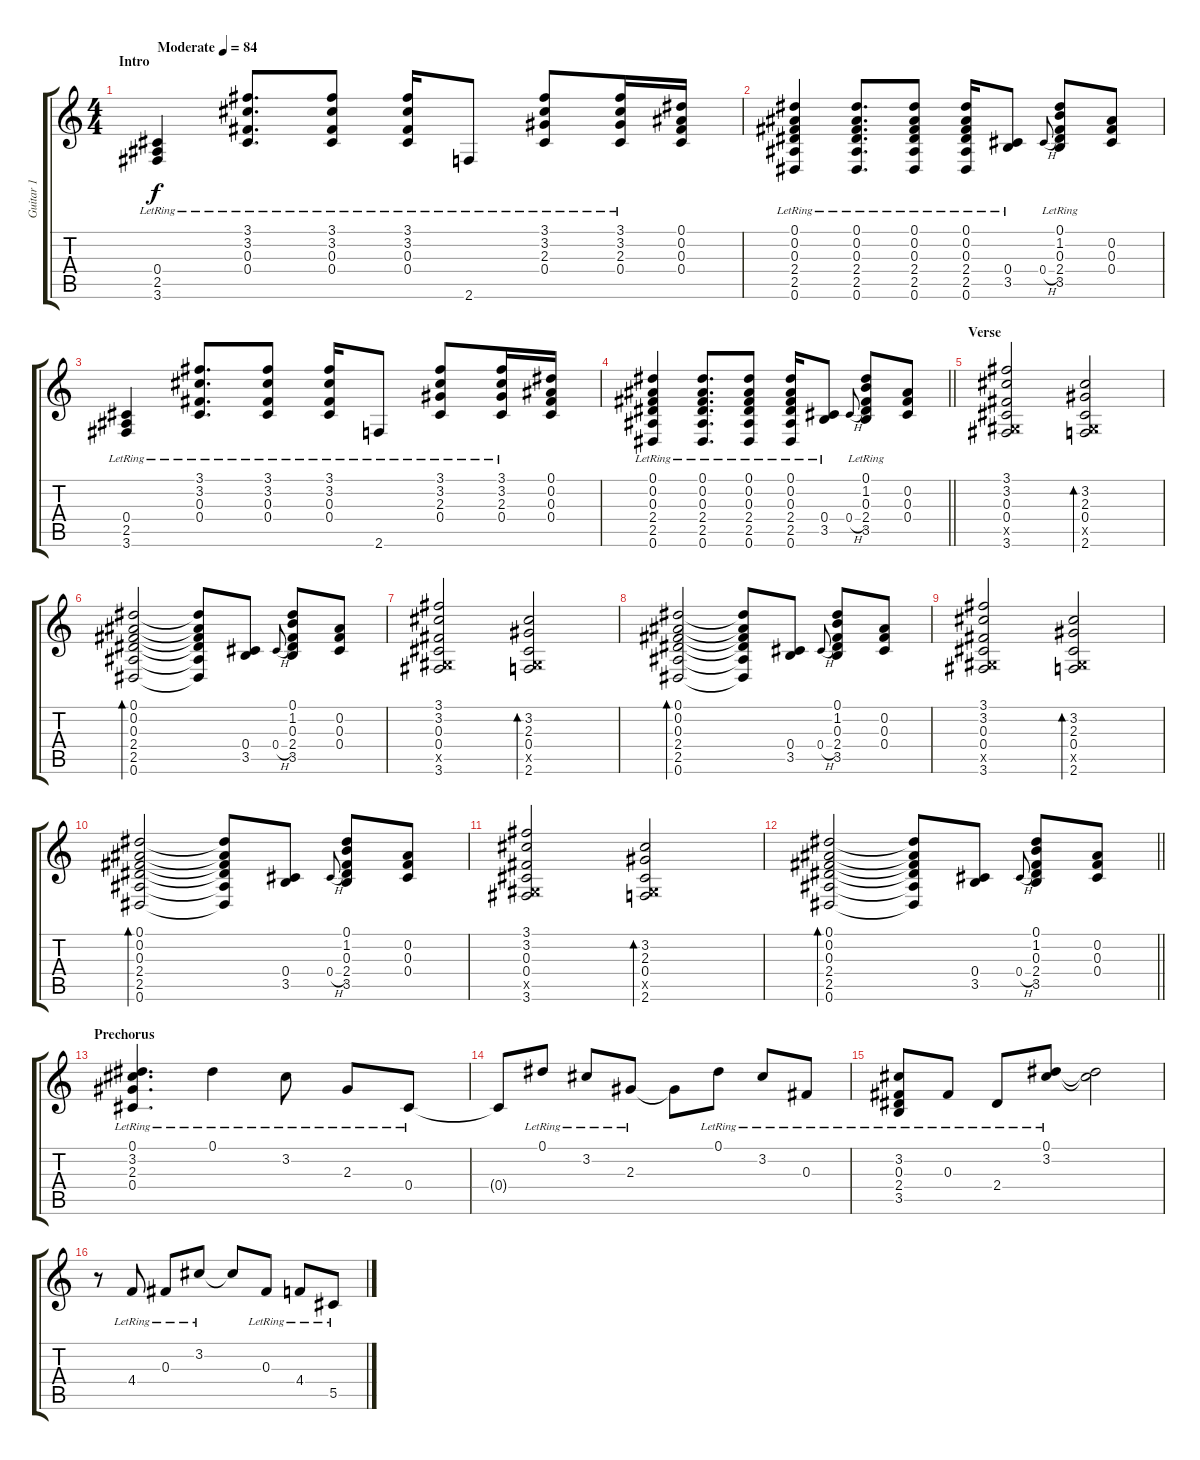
\track ("Guitar 1" "Guitar 1") {instrument electricguitarclean}
\staff {score tabs}
\tuning (Eb4 Bb3 Gb3 Db3 Ab2 Eb2) {hide}
\ts (4 4)
\section ("" "Intro")
\tempo (84 "Moderate")
\clef g2
\ks c
(0.4{lr} 2.5{lr} 3.6{lr}).4{dy f instrument electricguitarclean} (3.1{lr} 3.2{lr} 0.3{lr} 0.4{lr}).8{d} (3.1{lr} 3.2{lr} 0.3{lr} 0.4{lr}).8 (3.1{lr} 3.2{lr} 0.3{lr} 0.4{lr}).16 2.6{lr}.8 (3.1{lr} 3.2{lr} 2.3{lr} 0.4{lr}).8 (3.1{lr} 3.2{lr} 2.3{lr} 0.4{lr}).16 (0.1 0.2 0.3 0.4).16 |
(0.1{lr} 0.2{lr} 0.3{lr} 2.4{lr} 2.5{lr} 0.6{lr}).4 (0.1{lr} 0.2{lr} 0.3{lr} 2.4{lr} 2.5{lr} 0.6{lr}).8{d} (0.1{lr} 0.2{lr} 0.3{lr} 2.4{lr} 2.5{lr} 0.6{lr}).8 (0.1{lr} 0.2{lr} 0.3{lr} 2.4{lr} 2.5{lr} 0.6{lr}).16 (0.4{lr} 3.5{lr}).8 0.4{h}.8{gr onbeat} (0.1{lr} 1.2{lr} 0.3{lr} 2.4{lr} 3.5{lr}).8 (0.2 0.3 0.4).8 |
(0.4{lr} 2.5{lr} 3.6{lr}).4 (3.1{lr} 3.2{lr} 0.3{lr} 0.4{lr}).8{d} (3.1{lr} 3.2{lr} 0.3{lr} 0.4{lr}).8 (3.1{lr} 3.2{lr} 0.3{lr} 0.4{lr}).16 2.6{lr}.8 (3.1{lr} 3.2{lr} 2.3{lr} 0.4{lr}).8 (3.1{lr} 3.2{lr} 2.3{lr} 0.4{lr}).16 (0.1 0.2 0.3 0.4).16 |
\barLineRight lightlight
(0.1{lr} 0.2{lr} 0.3{lr} 2.4{lr} 2.5{lr} 0.6{lr}).4 (0.1{lr} 0.2{lr} 0.3{lr} 2.4{lr} 2.5{lr} 0.6{lr}).8{d} (0.1{lr} 0.2{lr} 0.3{lr} 2.4{lr} 2.5{lr} 0.6{lr}).8 (0.1{lr} 0.2{lr} 0.3{lr} 2.4{lr} 2.5{lr} 0.6{lr}).16 (0.4{lr} 3.5{lr}).8 0.4{h}.8{gr onbeat} (0.1{lr} 1.2{lr} 0.3{lr} 2.4{lr} 3.5{lr}).8 (0.2 0.3 0.4).8 |
\section ("" "Verse")
(3.1 3.2 0.3 0.4 0.5{x} 3.6).2 (3.2 2.3 0.4 0.5{x} 2.6).2{bd 120} |
(0.1 0.2 0.3 2.4 2.5 0.6).2{bd 120} (0.1{t} 0.2{t} 0.3{t} 2.4{t} 2.5{t} 0.6{t}).8 (0.4 3.5).8 0.4{h}.8{gr onbeat} (0.1 1.2 0.3 2.4 3.5).8 (0.2 0.3 0.4).8 |
(3.1 3.2 0.3 0.4 0.5{x} 3.6).2 (3.2 2.3 0.4 0.5{x} 2.6).2{bd 120} |
(0.1 0.2 0.3 2.4 2.5 0.6).2{bd 120} (0.1{t} 0.2{t} 0.3{t} 2.4{t} 2.5{t} 0.6{t}).8 (0.4 3.5).8 0.4{h}.8{gr onbeat} (0.1 1.2 0.3 2.4 3.5).8 (0.2 0.3 0.4).8 |
(3.1 3.2 0.3 0.4 0.5{x} 3.6).2 (3.2 2.3 0.4 0.5{x} 2.6).2{bd 120} |
(0.1 0.2 0.3 2.4 2.5 0.6).2{bd 120} (0.1{t} 0.2{t} 0.3{t} 2.4{t} 2.5{t} 0.6{t}).8 (0.4 3.5).8 0.4{h}.8{gr onbeat} (0.1 1.2 0.3 2.4 3.5).8 (0.2 0.3 0.4).8 |
(3.1 3.2 0.3 0.4 0.5{x} 3.6).2 (3.2 2.3 0.4 0.5{x} 2.6).2{bd 120} |
\barLineRight lightlight
(0.1 0.2 0.3 2.4 2.5 0.6).2{bd 120} (0.1{t} 0.2{t} 0.3{t} 2.4{t} 2.5{t} 0.6{t}).8 (0.4 3.5).8 0.4{h}.8{gr onbeat} (0.1 1.2 0.3 2.4 3.5).8 (0.2 0.3 0.4).8 |
\section ("" "Prechorus")
(0.1{lr} 3.2{lr} 2.3{lr} 0.4{lr}).4{d} 0.1{lr}.4 3.2{lr}.8 2.3{lr}.8 0.4{lr}.8 |
0.4{t}.8 0.1{lr}.8 3.2{lr}.8 2.3{lr}.8 2.3{t}.8 0.1{lr}.8 3.2{lr}.8 0.3{lr}.8 |
(3.2{lr} 0.3{lr} 2.4{lr} 3.5{lr}).8 0.3{lr}.8 2.4{lr}.8 (0.1{lr} 3.2{lr}).8 (0.1{t} 3.2{t}).2 |
r.8 4.4{lr}.8 0.3{lr}.8 3.2{lr}.8 3.2{t}.8 0.3{lr}.8 4.4{lr}.8 5.5{lr}.8
